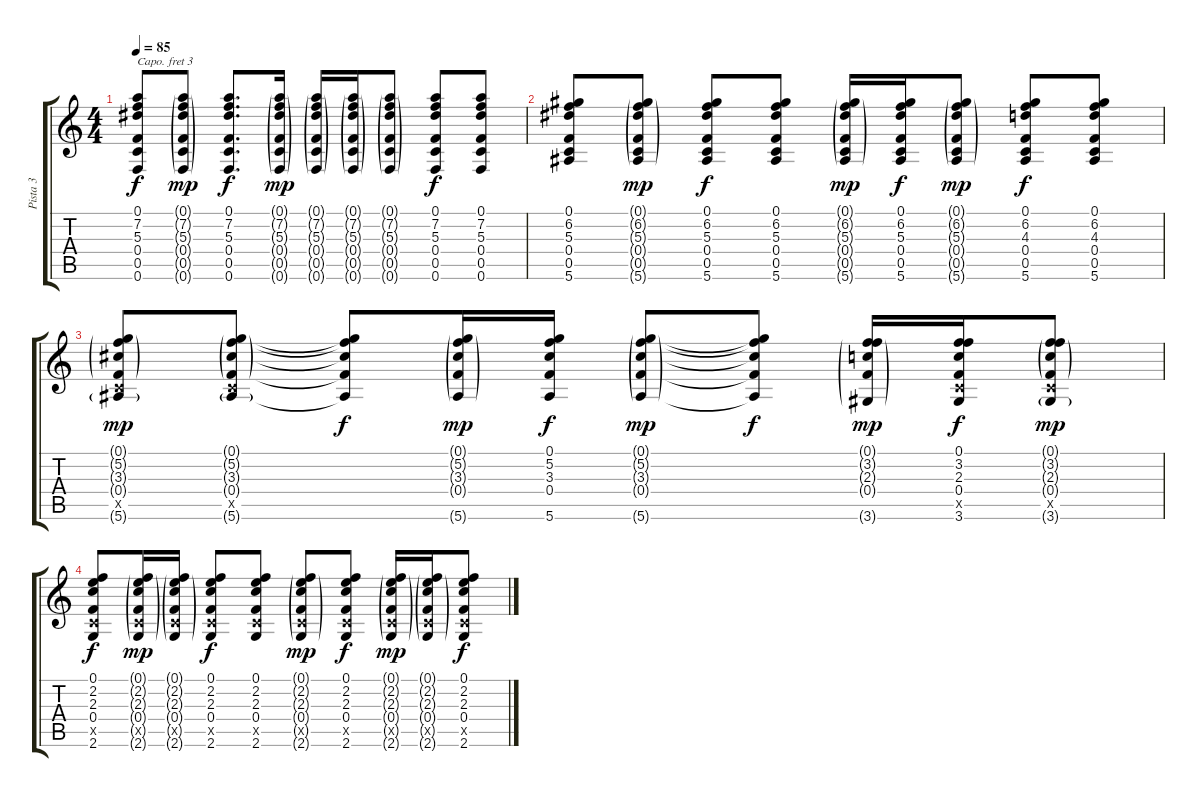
\track ("Pista 3" "Pista 3") {instrument acousticguitarsteel}
\staff {score tabs}
\capo 3
\tuning (D4 B3 G3 D3 A2 D2) {hide}
\ts (4 4)
\tempo 85
\clef g2
\ks c
(0.1 7.2 5.3 0.4 0.5 0.6).8{dy f} (0.1{g} 7.2{g} 5.3{g} 0.4{g} 0.5{g} 0.6{g}).8{dy mp} (0.1 7.2 5.3 0.4 0.5 0.6).8{d dy f} (0.1{g} 7.2{g} 5.3{g} 0.4{g} 0.5{g} 0.6{g}).16{dy mp} (0.1{g} 7.2{g} 5.3{g} 0.4{g} 0.5{g} 0.6{g}).16 (0.1{g} 7.2{g} 5.3{g} 0.4{g} 0.5{g} 0.6{g}).16 (0.1{g} 7.2{g} 5.3{g} 0.4{g} 0.5{g} 0.6{g}).8 (0.1 7.2 5.3 0.4 0.5 0.6).8{dy f} (0.1 7.2 5.3 0.4 0.5 0.6).8 |
(0.1 6.2 5.3 0.4 0.5 5.6).8 (0.1{g} 6.2{g} 5.3{g} 0.4{g} 0.5{g} 5.6{g}).8{dy mp} (0.1 6.2 5.3 0.4 0.5 5.6).8{dy f} (0.1 6.2 5.3 0.4 0.5 5.6).8 (0.1{g} 6.2{g} 5.3{g} 0.4{g} 0.5{g} 5.6{g}).16{dy mp} (0.1 6.2 5.3 0.4 0.5 5.6).16{dy f} (0.1{g} 6.2{g} 5.3{g} 0.4{g} 0.5{g} 5.6{g}).8{dy mp} (0.1 6.2 4.3 0.4 0.5 5.6).8{dy f} (0.1 6.2 4.3 0.4 0.5 5.6).8 |
(0.1{g} 5.2{g} 3.3{g} 0.4{g} 0.5{x} 5.6{g}).8{dy mp} (0.1{g} 5.2{g} 3.3{g} 0.4{g} 0.5{x} 5.6{g}).8 (0.1{t} 5.2{t} 3.3{t} 0.4{t} 5.6{t}).8{dy f} (0.1{g} 5.2{g} 3.3{g} 0.4{g} 5.6{g}).16{dy mp} (0.1 5.2 3.3 0.4 5.6).16{dy f} (0.1{g} 5.2{g} 3.3{g} 0.4{g} 5.6{g}).8{dy mp} (0.1{t} 5.2{t} 3.3{t} 0.4{t} 5.6{t}).8{dy f} (0.1{g} 3.2{g} 2.3{g} 0.4{g} 3.6{g}).16{dy mp} (0.1 3.2 2.3 0.4 0.5{x} 3.6).16{dy f} (0.1{g} 3.2{g} 2.3{g} 0.4{g} 0.5{x} 3.6{g}).8{dy mp} |
(0.1 2.2 2.3 0.4 0.5{x} 2.6).8{dy f} (0.1{g} 2.2{g} 2.3{g} 0.4{g} 0.5{g x} 2.6{g}).16{dy mp} (0.1{g} 2.2{g} 2.3{g} 0.4{g} 0.5{g x} 2.6{g}).16 (0.1 2.2 2.3 0.4 0.5{x} 2.6).8{dy f} (0.1 2.2 2.3 0.4 0.5{x} 2.6).8 (0.1{g} 2.2{g} 2.3{g} 0.4{g} 0.5{g x} 2.6{g}).8{dy mp} (0.1 2.2 2.3 0.4 0.5{x} 2.6).8{dy f} (0.1{g} 2.2{g} 2.3{g} 0.4{g} 0.5{g x} 2.6{g}).16{dy mp} (0.1{g} 2.2{g} 2.3{g} 0.4{g} 0.5{g x} 2.6{g}).16 (0.1 2.2 2.3 0.4 0.5{x} 2.6).8{dy f}
